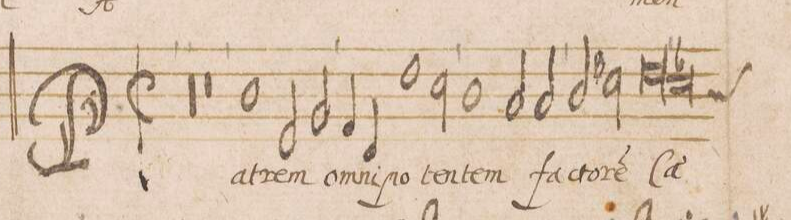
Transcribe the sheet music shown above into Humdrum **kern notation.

**kern	**text
*I"ALTVS	*
*clefC4	*
*k[b-]	*
*met(C|)	*
*M2/1	*
00r	.
=2-	=2-
=3-	=3-
0r	.
=4-	=4-
1A\	Pa-
2D/	-trem
2F/	o-
=5-	=5-
4E/	-mni
4C/	po-
1c\	-ten-
2B-\	.
=6-	=6-
1A\	-tem
2G/	.
2G/	fa-
=7-	=7-
2A/	-cto-
*2\right	*
2Bn\	-re(m)
*lig	*
1c\	Cae-
=8-	=8-
1B-X\	.
*Xlig	*
*-	*-
